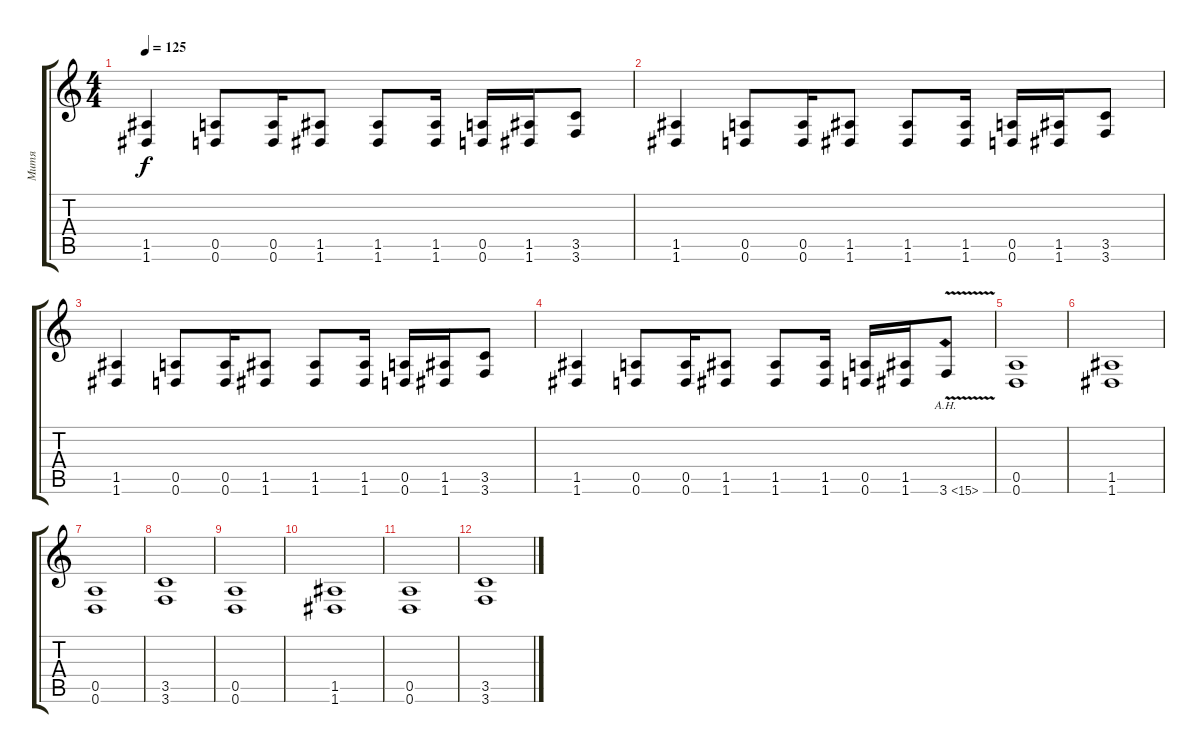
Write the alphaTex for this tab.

\track ("Митя" "Митя") {instrument distortionguitar}
\staff {score tabs}
\tuning (E4 B3 G3 D3 A2 D2) {hide}
\ts (4 4)
\tempo 125
\clef g2
\ks c
(1.5 1.6).4{dy f} (0.5 0.6).8 (0.5 0.6).16 (1.5 1.6).8 (1.5 1.6).8 (1.5 1.6).16 (0.5 0.6).16 (1.5 1.6).16 (3.5 3.6).8 |
(1.5 1.6).4 (0.5 0.6).8 (0.5 0.6).16 (1.5 1.6).8 (1.5 1.6).8 (1.5 1.6).16 (0.5 0.6).16 (1.5 1.6).16 (3.5 3.6).8 |
(1.5 1.6).4 (0.5 0.6).8 (0.5 0.6).16 (1.5 1.6).8 (1.5 1.6).8 (1.5 1.6).16 (0.5 0.6).16 (1.5 1.6).16 (3.5 3.6).8 |
(1.5 1.6).4 (0.5 0.6).8 (0.5 0.6).16 (1.5 1.6).8 (1.5 1.6).8 (1.5 1.6).16 (0.5 0.6).16 (1.5 1.6).16 3.6{ah 12 v}.8 |
(0.5 0.6).1 |
(1.5 1.6).1 |
(0.5 0.6).1 |
(3.5 3.6).1 |
(0.5 0.6).1 |
(1.5 1.6).1 |
(0.5 0.6).1 |
(3.5 3.6).1
